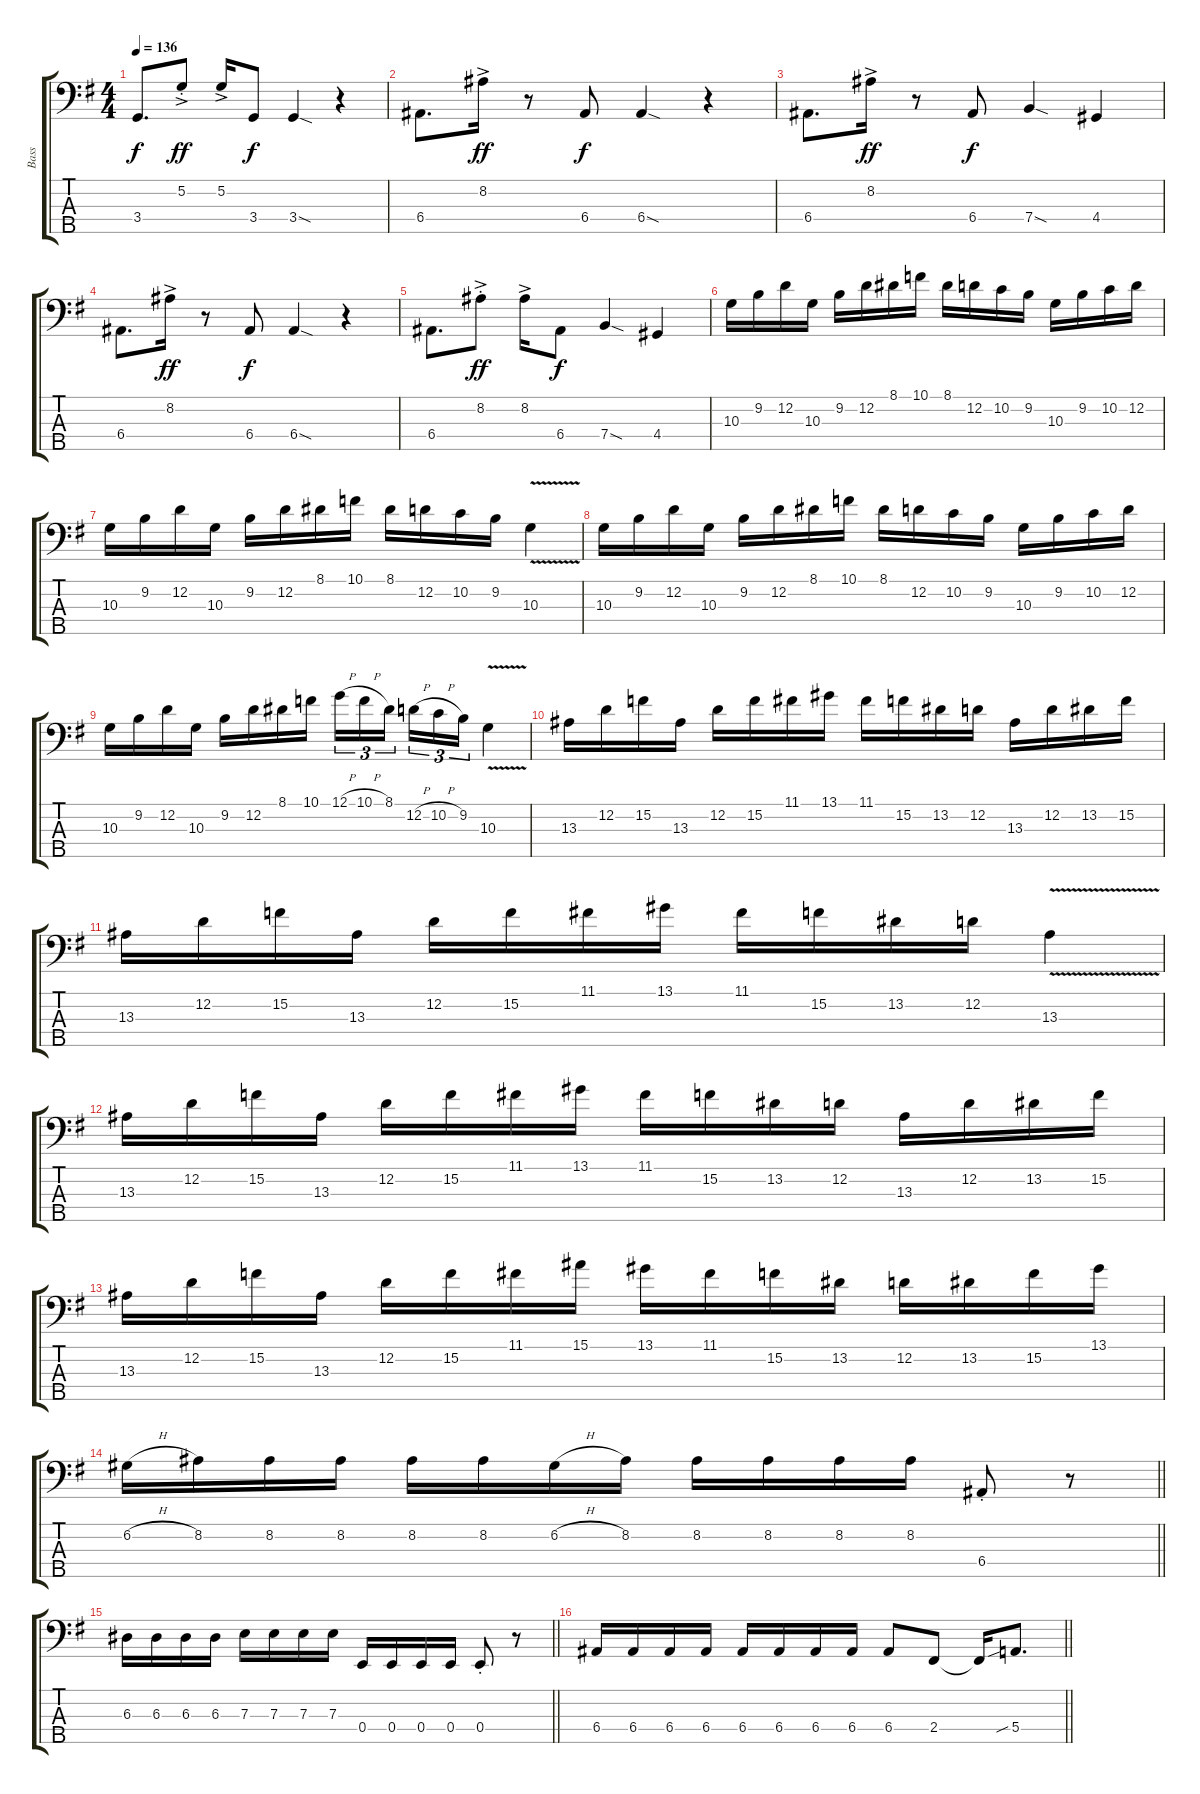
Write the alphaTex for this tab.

\track ("Bass" "Bass") {instrument electricbassfinger}
\staff {score tabs}
\tuning (G2 D2 A1 E1 B0) {hide}
\ts (4 4)
\tempo 136
\clef f4
\ks g
3.4.8{d dy f} 5.2{ac st}.8{dy ff} 5.2{ac}.16 3.4.8{dy f} 3.4{sod}.4 r.4 |
6.4.8{d} 8.2{ac}.16{dy ff} r.8 6.4.8{dy f} 6.4{sod}.4 r.4 |
6.4.8{d} 8.2{ac}.16{dy ff} r.8 6.4.8{dy f} 7.4{sod}.4 4.4.4 |
6.4.8{d} 8.2{ac}.16{dy ff} r.8 6.4.8{dy f} 6.4{sod}.4 r.4 |
6.4.8{d} 8.2{ac st}.8{dy ff} 8.2{ac}.16 6.4.8{dy f} 7.4{sod}.4 4.4.4 |
10.3.16 9.2.16 12.2.16 10.3.16 9.2.16 12.2.16 8.1.16 10.1.16 8.1.16 12.2.16 10.2.16 9.2.16 10.3.16 9.2.16 10.2.16 12.2.16 |
10.3.16 9.2.16 12.2.16 10.3.16 9.2.16 12.2.16 8.1.16 10.1.16 8.1.16 12.2.16 10.2.16 9.2.16 10.3{v}.4 |
10.3.16 9.2.16 12.2.16 10.3.16 9.2.16 12.2.16 8.1.16 10.1.16 8.1.16 12.2.16 10.2.16 9.2.16 10.3.16 9.2.16 10.2.16 12.2.16 |
10.3.16 9.2.16 12.2.16 10.3.16 9.2.16 12.2.16 8.1.16 10.1.16 12.1{h}.16{tu (3 2)} 10.1{h}.16{tu (3 2)} 8.1.16{tu (3 2) beam splitsecondary} 12.2{h}.16{tu (3 2)} 10.2{h}.16{tu (3 2)} 9.2.16{tu (3 2)} 10.3{v}.4 |
13.3.16 12.2.16 15.2.16 13.3.16 12.2.16 15.2.16 11.1.16 13.1.16 11.1.16 15.2.16 13.2.16 12.2.16 13.3.16 12.2.16 13.2.16 15.2.16 |
13.3.16 12.2.16 15.2.16 13.3.16 12.2.16 15.2.16 11.1.16 13.1.16 11.1.16 15.2.16 13.2.16 12.2.16 13.3{v}.4 |
13.3.16 12.2.16 15.2.16 13.3.16 12.2.16 15.2.16 11.1.16 13.1.16 11.1.16 15.2.16 13.2.16 12.2.16 13.3.16 12.2.16 13.2.16 15.2.16 |
13.3.16 12.2.16 15.2.16 13.3.16 12.2.16 15.2.16 11.1.16 15.1.16 13.1.16 11.1.16 15.2.16 13.2.16 12.2.16 13.2.16 15.2.16 13.1.16 |
\barLineRight lightlight
6.2{h}.16 8.2.16 8.2.16 8.2.16 8.2.16 8.2.16 6.2{h}.16 8.2.16 8.2.16 8.2.16 8.2.16 8.2.16 6.4{st}.8 r.8 |
\barLineRight lightlight
6.3.16 6.3.16 6.3.16 6.3.16 7.3.16 7.3.16 7.3.16 7.3.16 0.4.16 0.4.16 0.4.16 0.4.16 0.4{st}.8 r.8 |
\barLineRight lightlight
6.4.16 6.4.16 6.4.16 6.4.16 6.4.16 6.4.16 6.4.16 6.4.16 6.4.8 2.4.8 2.4{t}.16 5.4{sib}.8{d}
